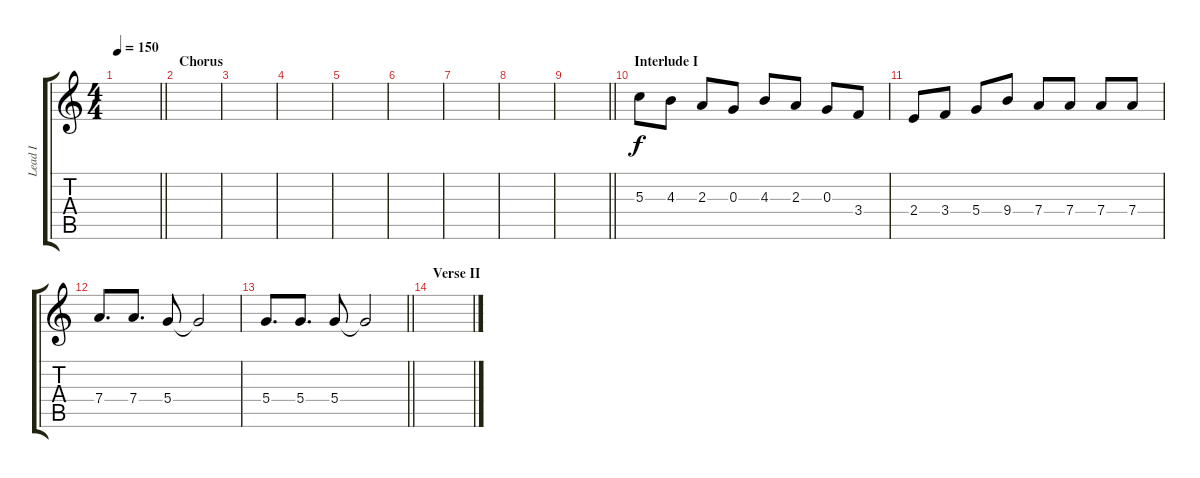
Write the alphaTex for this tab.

\track ("Lead I" "Lead I") {instrument overdrivenguitar}
\staff {score tabs}
\tuning (E4 B3 G3 D3 A2 E2) {hide}
\ts (4 4)
\tempo 150
\clef g2
\barLineRight lightlight
\ks c
|
\section ("" "Chorus")
|
|
|
|
|
|
|
\barLineRight lightlight
|
\section ("" "Interlude I")
5.3.8{volume 13} 4.3.8 2.3.8 0.3.8 4.3.8 2.3.8 0.3.8 3.4.8 |
2.4.8 3.4.8 5.4.8 9.4.8 7.4.8 7.4.8 7.4.8 7.4.8 |
7.4.8{d} 7.4.8{d} 5.4.8 5.4{t}.2 |
\barLineRight lightlight
5.4.8{d} 5.4.8{d} 5.4.8 5.4{t}.2 |
\section ("" "Verse II")
